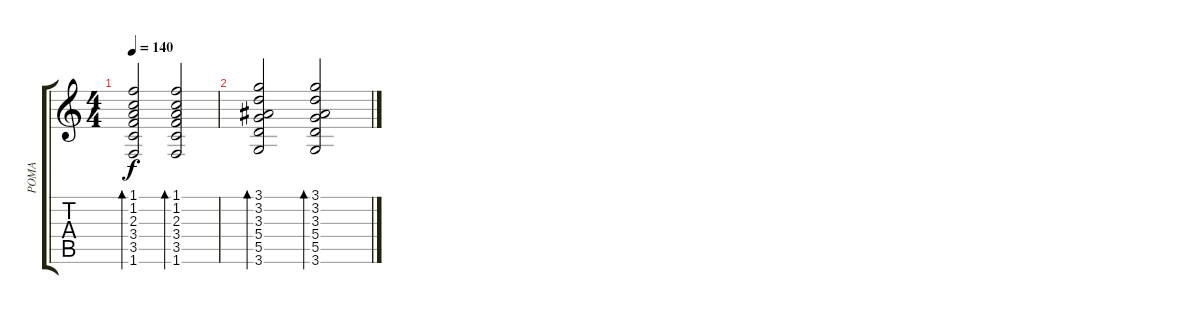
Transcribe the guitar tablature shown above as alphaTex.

\track ("РОМА" "РОМА") {instrument acousticguitarsteel}
\staff {score tabs}
\tuning (E4 B3 G3 D3 A2 E2) {hide}
\ts (4 4)
\tempo 140
\clef g2
\ks c
(1.1 1.2 2.3 3.4 3.5 1.6).2{bd 60 dy f} (1.1 1.2 2.3 3.4 3.5 1.6).2{bd 60} |
(3.1 3.2 3.3 5.4 5.5 3.6).2{bd 60} (3.1 3.2 3.3 5.4 5.5 3.6).2{bd 60}
